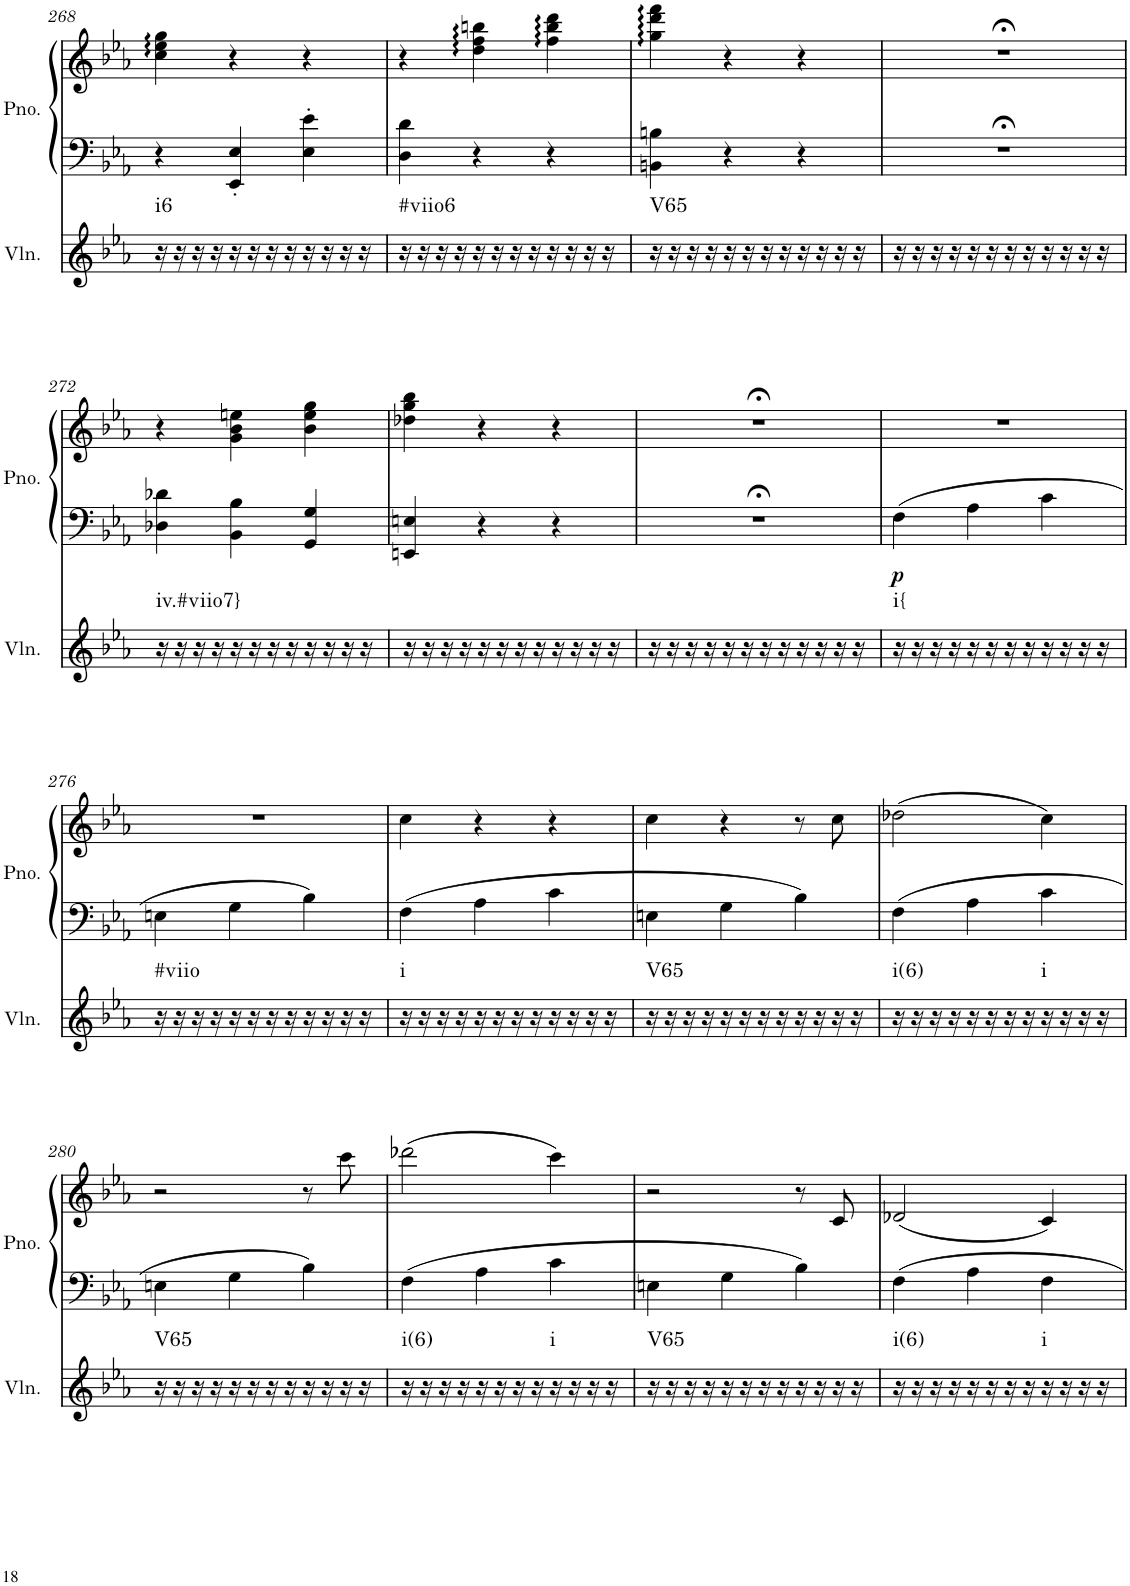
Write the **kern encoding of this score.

**kern	**harte	**kern	**kern	**dynam
*part2	*part2	*part1	*part1	*part1
*staff3	*	*staff2	*staff1	*staff1/2
*I"Violin	*	*I"Piano	*	*
*I'Vln.	*	*I'Pno.	*	*
!!LO:PB:g=z
*clefG2	*	*clefF4	*clefG2	*
*k[b-e-a-]	*	*k[b-e-a-]	*k[b-e-a-]	*
*M3/4	*	*M3/4	*M3/4	*
=268	=268	=268	=268	=268
!	!LO:H:kt=i6	!	!	!
16r	N	4r	4cc\ 4ee-\ 4gg\	.
16r	.	.	.	.
16r	.	.	.	.
16r	.	.	.	.
16r	.	4EE-/' 4E-/'	4r	.
16r	.	.	.	.
16r	.	.	.	.
16r	.	.	.	.
16r	.	4E-\' 4e-\'	4r	.
16r	.	.	.	.
16r	.	.	.	.
16r	.	.	.	.
=269	=269	=269	=269	=269
!	!LO:H:kt=#viio6	!	!	!
16r	N	4D\ 4d\	4r	.
16r	.	.	.	.
16r	.	.	.	.
16r	.	.	.	.
16r	.	4r	4dd\ 4ff\ 4bbn\	.
16r	.	.	.	.
16r	.	.	.	.
16r	.	.	.	.
16r	.	4r	4ff\ 4bb\ 4ddd\	.
16r	.	.	.	.
16r	.	.	.	.
16r	.	.	.	.
=270	=270	=270	=270	=270
!	!LO:H:kt=V65	!	!	!
16r	N	4BBn\ 4Bn\	4gg\ 4ddd\ 4fff\	.
16r	.	.	.	.
16r	.	.	.	.
16r	.	.	.	.
16r	.	4r	4r	.
16r	.	.	.	.
16r	.	.	.	.
16r	.	.	.	.
16r	.	4r	4r	.
16r	.	.	.	.
16r	.	.	.	.
16r	.	.	.	.
=271	=271	=271	=271	=271
16r	.	2.r;<	2.r;<	.
16r	.	.	.	.
16r	.	.	.	.
16r	.	.	.	.
16r	.	.	.	.
16r	.	.	.	.
16r	.	.	.	.
16r	.	.	.	.
16r	.	.	.	.
16r	.	.	.	.
16r	.	.	.	.
16r	.	.	.	.
!!LO:LB:g=z
=272	=272	=272	=272	=272
!	!LO:H:kt=iv.#viio7}	!	!	!
16r	N	4D-X\ 4d-X\	4r	.
16r	.	.	.	.
16r	.	.	.	.
16r	.	.	.	.
16r	.	4BB-\ 4B-\	4g\ 4b-\ 4een\	.
16r	.	.	.	.
16r	.	.	.	.
16r	.	.	.	.
16r	.	4GG/ 4G/	4b-\ 4ee\ 4gg\	.
16r	.	.	.	.
16r	.	.	.	.
16r	.	.	.	.
=273	=273	=273	=273	=273
16r	.	4EEn/ 4En/	4dd-X\ 4gg\ 4bb-\	.
16r	.	.	.	.
16r	.	.	.	.
16r	.	.	.	.
16r	.	4r	4r	.
16r	.	.	.	.
16r	.	.	.	.
16r	.	.	.	.
16r	.	4r	4r	.
16r	.	.	.	.
16r	.	.	.	.
16r	.	.	.	.
=274	=274	=274	=274	=274
16r	.	2.r;<	2.r;<	.
16r	.	.	.	.
16r	.	.	.	.
16r	.	.	.	.
16r	.	.	.	.
16r	.	.	.	.
16r	.	.	.	.
16r	.	.	.	.
16r	.	.	.	.
16r	.	.	.	.
16r	.	.	.	.
16r	.	.	.	.
=275	=275	=275	=275	=275
!	!LO:H:kt=i{	!	!	!LO:DY:b=2
16r	N	4F\	2.r	p
16r	.	.	.	.
16r	.	.	.	.
16r	.	.	.	.
16r	.	4A-\	.	.
16r	.	.	.	.
16r	.	.	.	.
16r	.	.	.	.
16r	.	4c\	.	.
16r	.	.	.	.
16r	.	.	.	.
16r	.	.	.	.
!!LO:LB:g=z
=276	=276	=276	=276	=276
!	!LO:H:kt=#viio	!	!	!
16r	N	4En\	2.r	.
16r	.	.	.	.
16r	.	.	.	.
16r	.	.	.	.
16r	.	4G\	.	.
16r	.	.	.	.
16r	.	.	.	.
16r	.	.	.	.
16r	.	4B-\	.	.
16r	.	.	.	.
16r	.	.	.	.
16r	.	.	.	.
=277	=277	=277	=277	=277
!	!LO:H:kt=i	!	!	!
16r	N	4F\	4cc\	.
16r	.	.	.	.
16r	.	.	.	.
16r	.	.	.	.
16r	.	4A-\	4r	.
16r	.	.	.	.
16r	.	.	.	.
16r	.	.	.	.
16r	.	4c\	4r	.
16r	.	.	.	.
16r	.	.	.	.
16r	.	.	.	.
=278	=278	=278	=278	=278
!	!LO:H:kt=V65	!	!	!
16r	N	4En\	4cc\	.
16r	.	.	.	.
16r	.	.	.	.
16r	.	.	.	.
16r	.	4G\	4r	.
16r	.	.	.	.
16r	.	.	.	.
16r	.	.	.	.
16r	.	4B-\	8r	.
16r	.	.	.	.
16r	.	.	8cc\	.
16r	.	.	.	.
=279	=279	=279	=279	=279
!	!LO:H:kt=i(6)	!	!	!
16r	N	4F\	(2dd-X\	.
16r	.	.	.	.
16r	.	.	.	.
16r	.	.	.	.
16r	.	4A-\	.	.
16r	.	.	.	.
16r	.	.	.	.
16r	.	.	.	.
!	!LO:H:kt=i	!	!	!
16r	N	4c\	4cc\)	.
16r	.	.	.	.
16r	.	.	.	.
16r	.	.	.	.
!!LO:LB:g=z
=280	=280	=280	=280	=280
!	!LO:H:kt=V65	!	!	!
16r	N	4En\	2r	.
16r	.	.	.	.
16r	.	.	.	.
16r	.	.	.	.
16r	.	4G\	.	.
16r	.	.	.	.
16r	.	.	.	.
16r	.	.	.	.
16r	.	4B-\	8r	.
16r	.	.	.	.
16r	.	.	8ccc\	.
16r	.	.	.	.
=281	=281	=281	=281	=281
!	!LO:H:kt=i(6)	!	!	!
16r	N	4F\	(2ddd-X\	.
16r	.	.	.	.
16r	.	.	.	.
16r	.	.	.	.
16r	.	4A-\	.	.
16r	.	.	.	.
16r	.	.	.	.
16r	.	.	.	.
!	!LO:H:kt=i	!	!	!
16r	N	4c\	4ccc\)	.
16r	.	.	.	.
16r	.	.	.	.
16r	.	.	.	.
=282	=282	=282	=282	=282
!	!LO:H:kt=V65	!	!	!
16r	N	4En\	2r	.
16r	.	.	.	.
16r	.	.	.	.
16r	.	.	.	.
16r	.	4G\	.	.
16r	.	.	.	.
16r	.	.	.	.
16r	.	.	.	.
16r	.	4B-\	8r	.
16r	.	.	.	.
16r	.	.	8c/	.
16r	.	.	.	.
=283	=283	=283	=283	=283
!	!LO:H:kt=i(6)	!	!	!
16r	N	4F\	(2d-X/	.
16r	.	.	.	.
16r	.	.	.	.
16r	.	.	.	.
16r	.	4A-\	.	.
16r	.	.	.	.
16r	.	.	.	.
16r	.	.	.	.
!	!LO:H:kt=i	!	!	!
16r	N	4F\	4c/)	.
16r	.	.	.	.
16r	.	.	.	.
16r	.	.	.	.
=	=	=	=	=
*-	*-	*-	*-	*-
